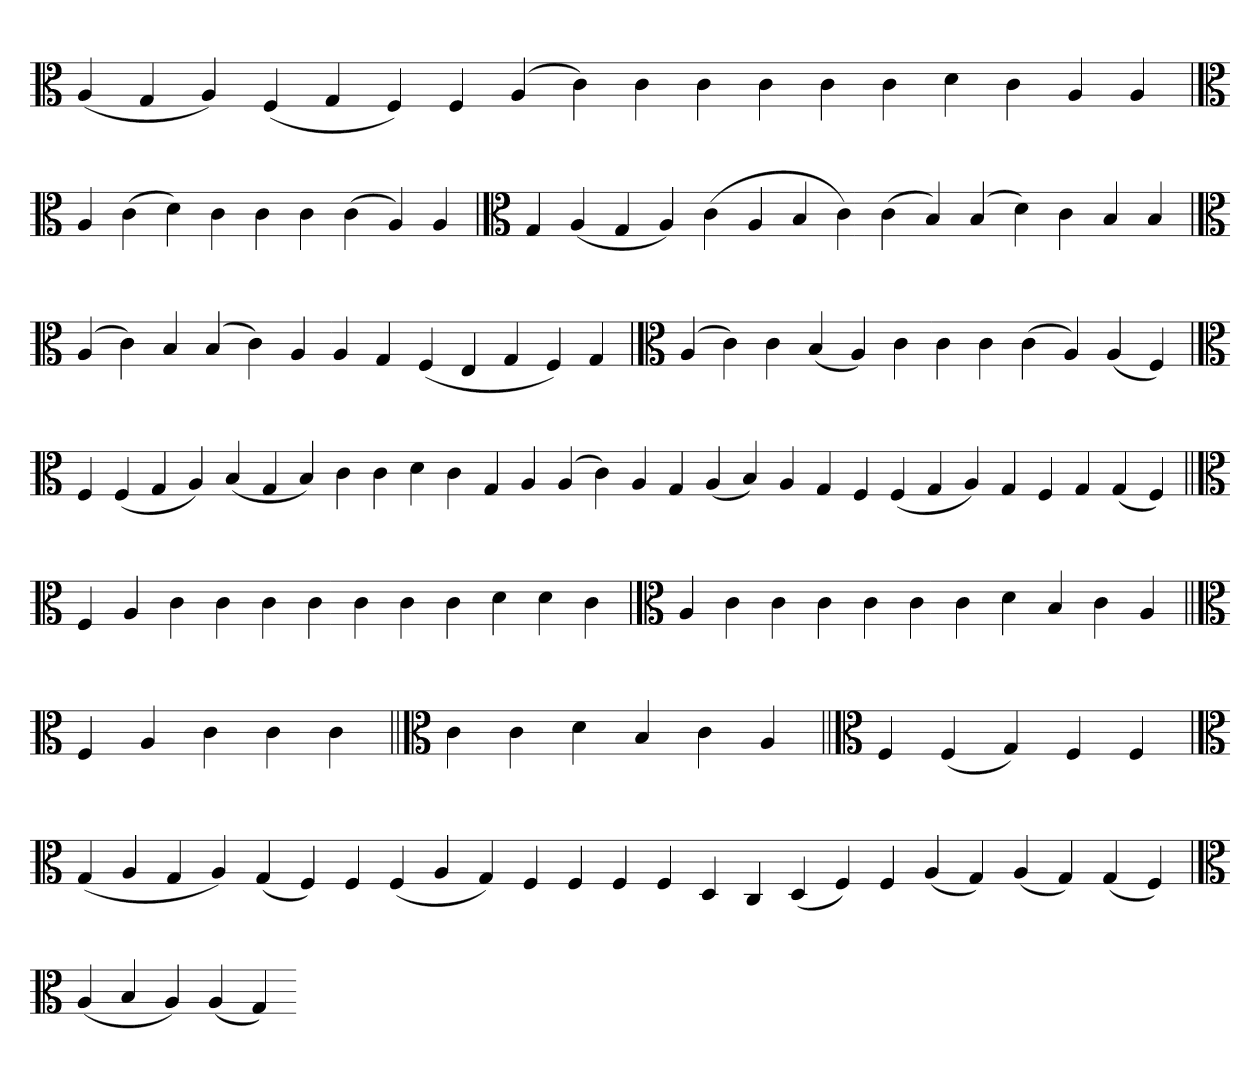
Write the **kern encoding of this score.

**kern
*part1
*staff1
*clefC3
=
(4A
4G
4A)
(4F
4G
4F)
4F
(4A
4c)
4c
4c
4c
4c
4c
4d
4c
4A
4A
=
*clefC3
4A
(4c
4d)
4c
4c
4c
(4c
4A)
4A
=`
*clefC3
4G
(4A
4G
4A)
(4c
4A
4B
4c)
(4c
4B)
(4B
4d)
4c
4B
4B
=
*clefC3
(4A
4c)
4B
(4B
4c)
4A
4A
4G
(4F
4E
4G
4F)
4G
=`
*clefC3
(4A
4c)
4c
(4B
4A)
4c
4c
4c
(4c
4A)
(4A
4F)
='
*clefC3
4F
(4F
4G
4A)
(4B
4G
4B)
4c
4c
4d
4c
4G
4A
(4A
4c)
4A
4G
(4A
4B)
4A
4G
4F
(4F
4G
4A)
4G
4F
4G
(4G
4F)
=||
*clefC3
4F
4A
4c
4c
4c
4c
4c
4c
4c
4d
4d
4c
=
*clefC3
4A
4c
4c
4c
4c
4c
4c
4d
4B
4c
4A
=||
*clefC3
4F
4A
4c
4c
4c
=||
*clefC3
4c
4c
4d
4B
4c
4A
=||
*clefC3
4F
(4F
4G)
4F
4F
=`
*clefC3
(4G
4A
4G
4A)
(4G
4F)
4F
(4F
4A
4G)
4F
4F
4F
4F
4D
4C
(4D
4F)
4F
(4A
4G)
(4A
4G)
(4G
4F)
=
*clefC3
(4A
4B
4A)
(4A
4G)
=-
*-
